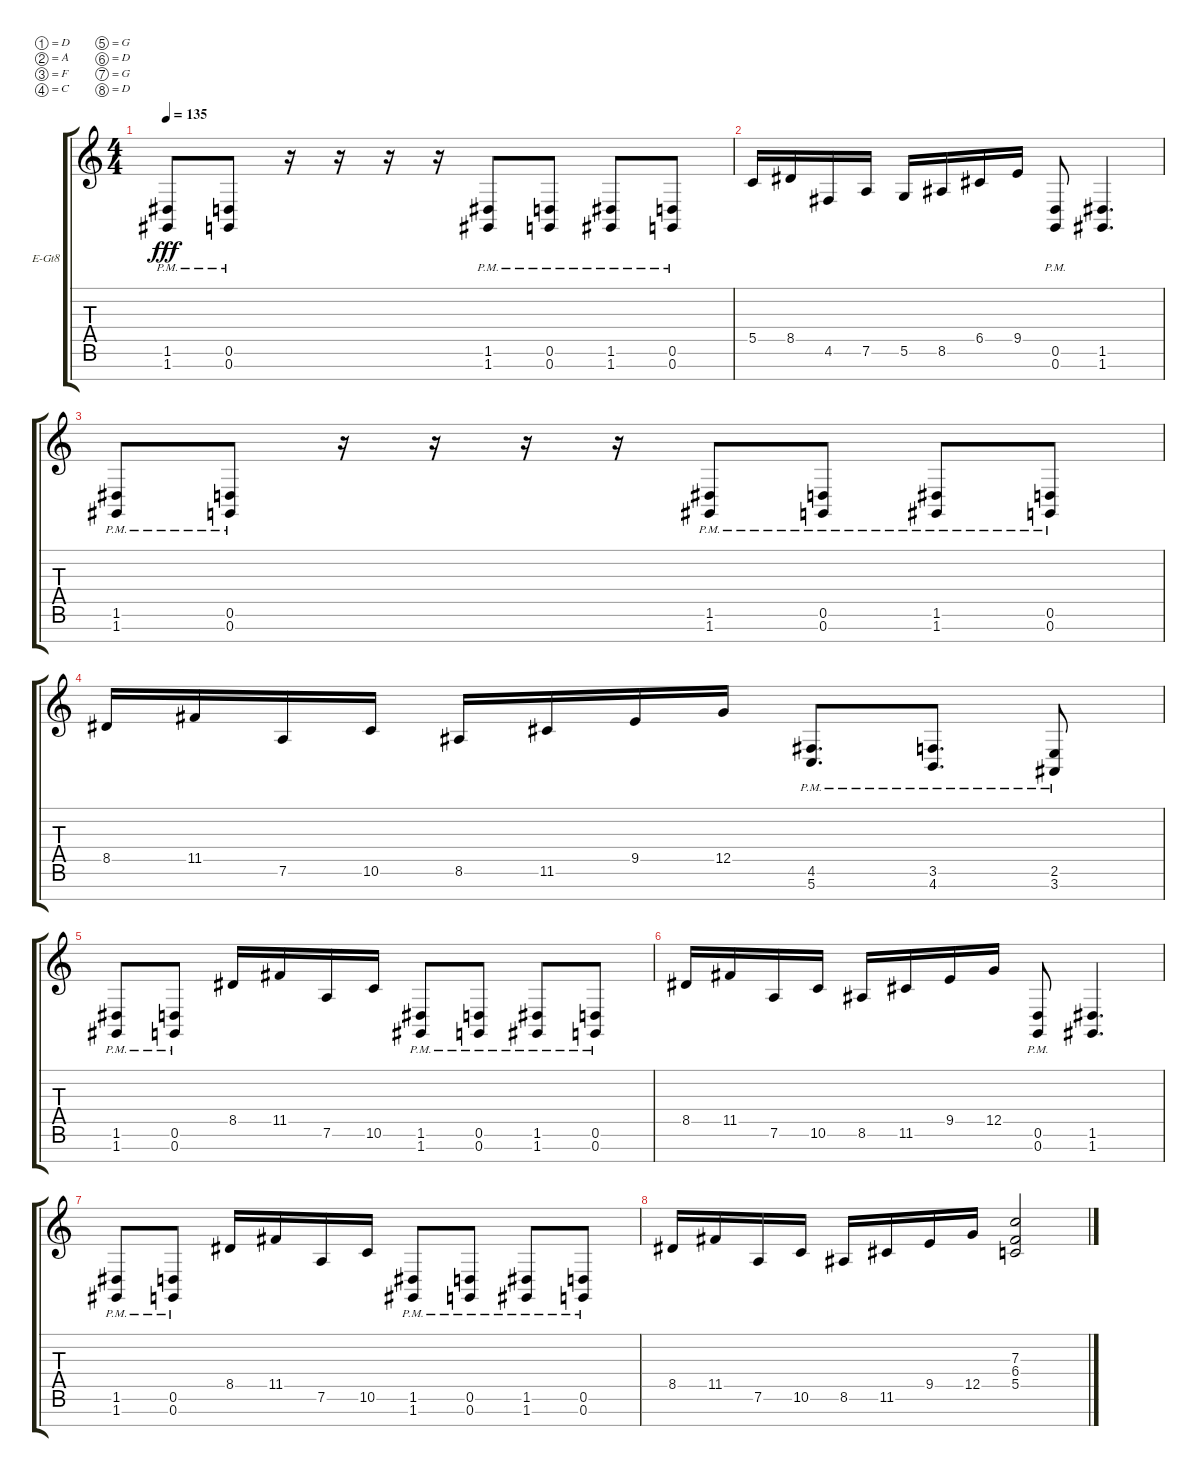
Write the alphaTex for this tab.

\bracketExtendMode groupsimilarinstruments
\firstSystemTrackNameOrientation horizontal
\otherSystemsTrackNameOrientation horizontal
\track ("Sam" "E-Gt8") {instrument overdrivenguitar}
\staff {score tabs}
\tuning (D4 A3 F3 C3 G2 D2 G1 D1)
\ts (4 4)
\tempo 135
\clef g2
\ks c
(1.7{pm} 1.6{pm}).8{dy fff} (0.7{pm} 0.6{pm}).8 r.16 r.16 r.16 r.16 (1.7{pm} 1.6{pm}).8 (0.7{pm} 0.6{pm}).8 (1.7{pm} 1.6{pm}).8 (0.7{pm} 0.6{pm}).8 |
5.5.16 8.5.16 4.6.16 7.6.16 5.6.16 8.6.16 6.5.16 9.5.16 (0.7{pm} 0.6{pm}).8 (1.7 1.6).4{d} |
(1.7{pm} 1.6{pm}).8 (0.7{pm} 0.6{pm}).8 r.16 r.16 r.16 r.16 (1.7{pm} 1.6{pm}).8 (0.7{pm} 0.6{pm}).8 (1.7{pm} 1.6{pm}).8 (0.7{pm} 0.6{pm}).8 |
8.5.16 11.5.16 7.6.16 10.6.16 8.6.16 11.6.16 9.5.16 12.5.16 (5.7{pm} 4.6{pm}).8{d} (4.7{pm} 3.6{pm}).8{d} (3.7{pm} 2.6{pm}).8 |
(1.7{pm} 1.6{pm}).8 (0.7{pm} 0.6{pm}).8 8.5.16 11.5.16 7.6.16 10.6.16 (1.7{pm} 1.6{pm}).8 (0.7{pm} 0.6{pm}).8 (1.7{pm} 1.6{pm}).8 (0.7{pm} 0.6{pm}).8 |
8.5.16 11.5.16 7.6.16 10.6.16 8.6.16 11.6.16 9.5.16 12.5.16 (0.7{pm} 0.6{pm}).8 (1.7 1.6).4{d} |
(1.7{pm} 1.6{pm}).8 (0.7{pm} 0.6{pm}).8 8.5.16 11.5.16 7.6.16 10.6.16 (1.7{pm} 1.6{pm}).8 (0.7{pm} 0.6{pm}).8 (1.7{pm} 1.6{pm}).8 (0.7{pm} 0.6{pm}).8 |
8.5.16 11.5.16 7.6.16 10.6.16 8.6.16 11.6.16 9.5.16 12.5.16 (5.5 6.4 7.3).2
